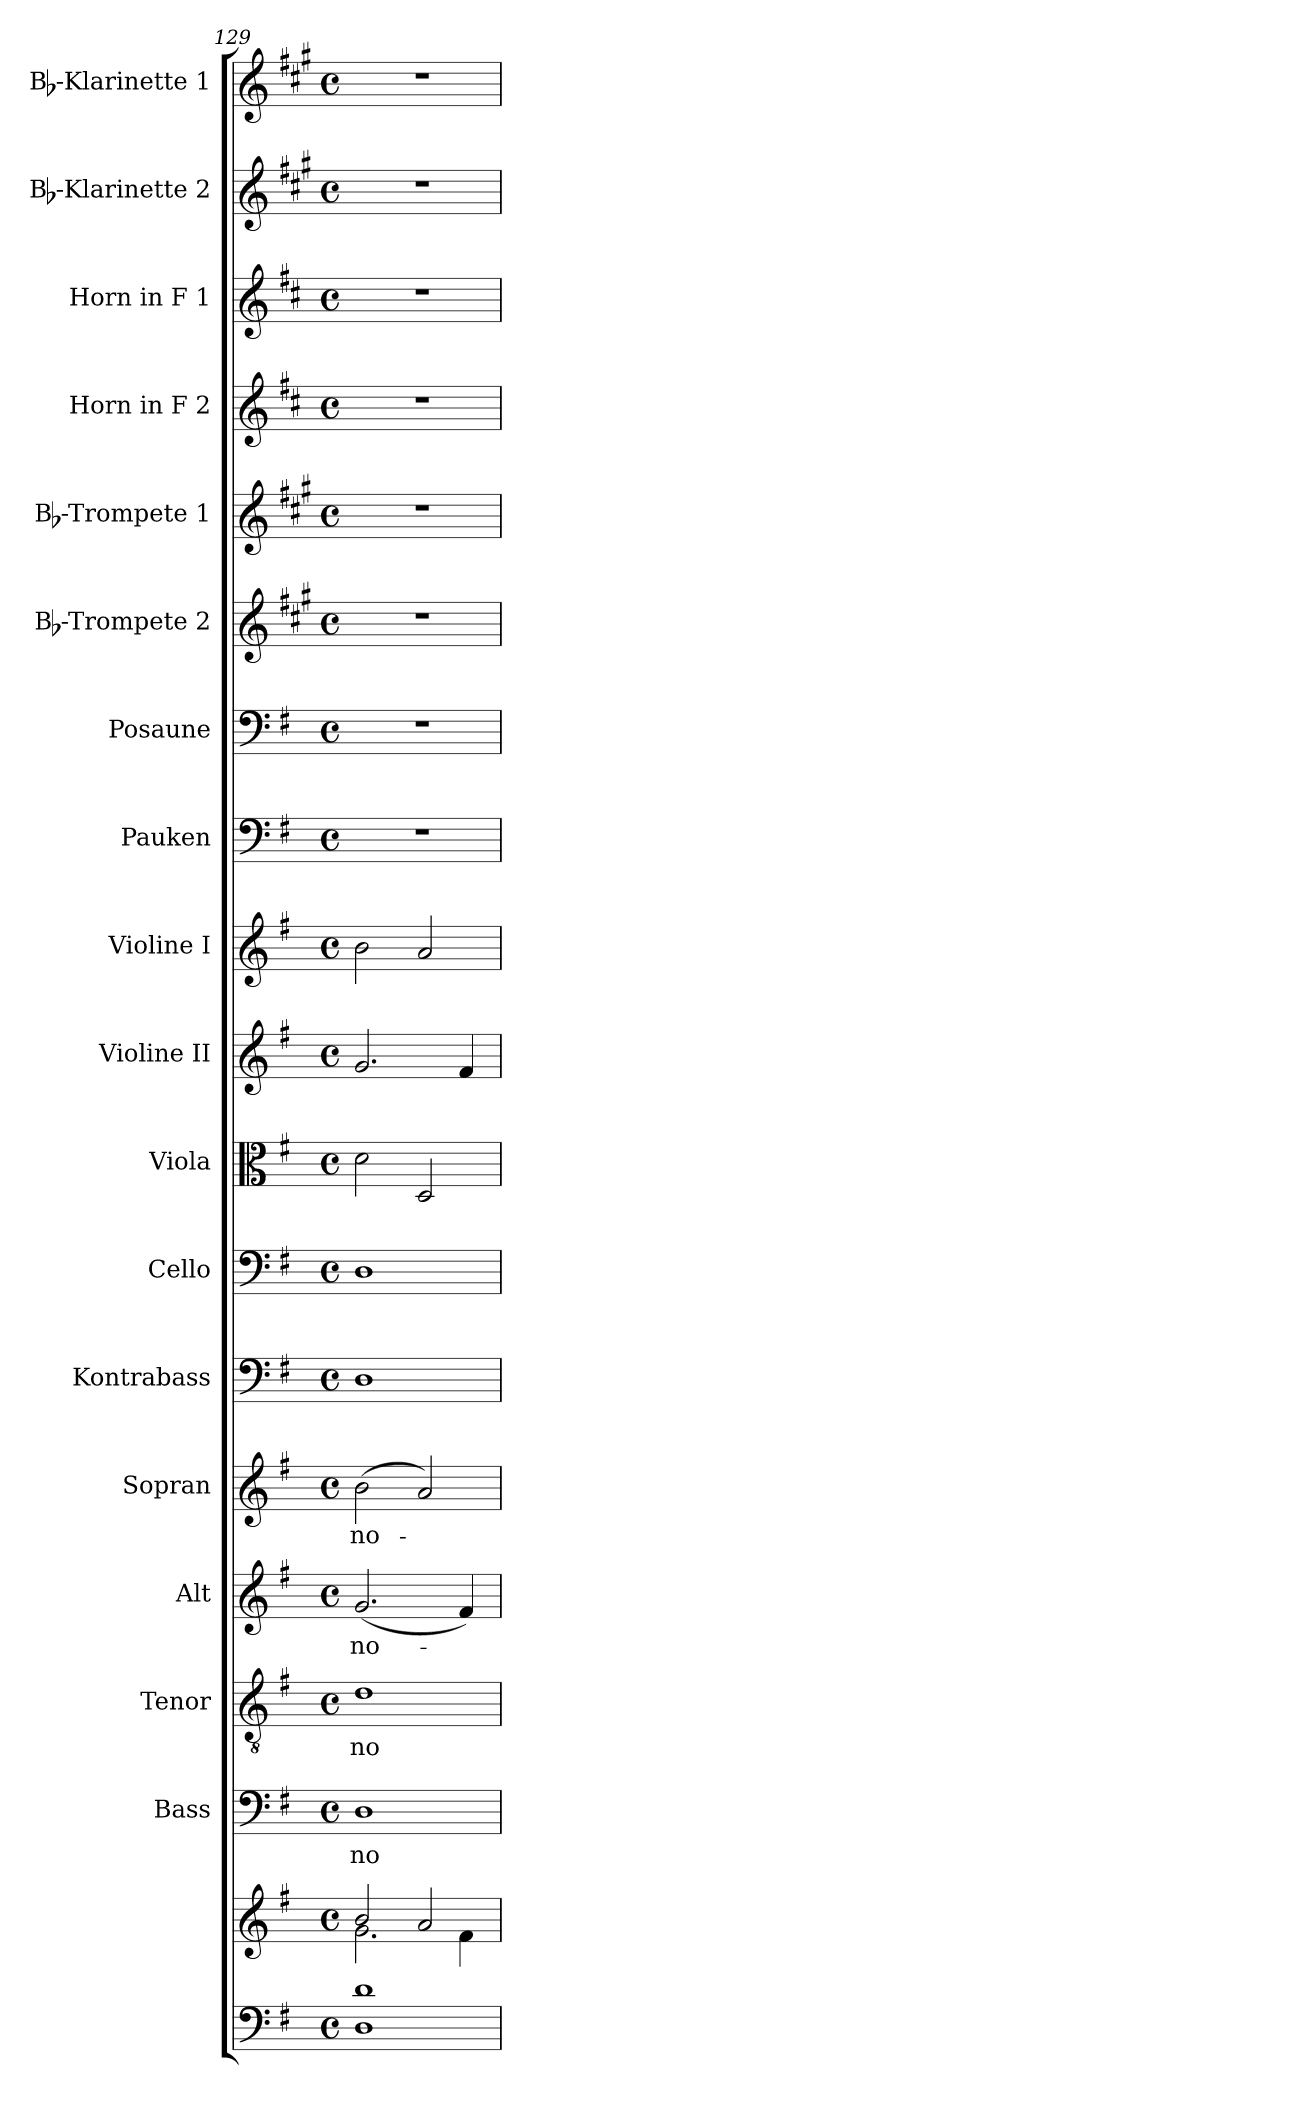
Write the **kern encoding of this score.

**kern	**kern	**kern	**text	**kern	**text	**kern	**text	**kern	**text	**kern	**kern	**kern	**kern	**kern	**kern	**kern	**kern	**kern	**kern	**kern	**kern	**kern
*part18	*part18	*part17	*part17	*part16	*part16	*part15	*part15	*part14	*part14	*part13	*part12	*part11	*part10	*part9	*part8	*part7	*part6	*part5	*part4	*part3	*part2	*part1
*staff19	*staff18	*staff17	*staff17	*staff16	*staff16	*staff15	*staff15	*staff14	*staff14	*staff13	*staff12	*staff11	*staff10	*staff9	*staff8	*staff7	*staff6	*staff5	*staff4	*staff3	*staff2	*staff1
*	*	*I"Bass	*	*I"Tenor	*	*I"Alt	*	*I"Sopran	*	*I"Kontrabass	*I"Cello	*I"Viola	*I"Violine II	*I"Violine I	*I"Pauken	*I"Posaune	*I"Bb-Trompete 2	*I"Bb-Trompete 1	*I"Horn in F 2	*I"Horn in F 1	*I"Bb-Klarinette 2	*I"Bb-Klarinette 1
*	*	*I'B.	*	*I'T.	*	*I'A.	*	*I'S.	*	*I'Kb.	*	*I'Vla.	*I'Vl. II	*I'Vl. I	*I'Pk.	*I'Pos.	*I'Bb Trp. 2	*I'Bb Trp. 1	*	*	*I'Bb Kl. 2	*I'Bb Kl. 1
*clefF4	*clefG2	*clefF4	*	*clefGv2	*	*clefG2	*	*clefG2	*	*clefF4	*clefF4	*clefC3	*clefG2	*clefG2	*clefF4	*clefF4	*clefG2	*clefG2	*clefG2	*clefG2	*clefG2	*clefG2
*	*	*	*	*	*	*	*	*	*	*ITrd7c12	*	*	*	*	*	*	*ITrd1c2	*ITrd1c2	*ITrd4c7	*ITrd4c7	*ITrd1c2	*ITrd1c2
*k[f#]	*k[f#]	*k[f#]	*	*k[f#]	*	*k[f#]	*	*k[f#]	*	*k[f#]	*k[f#]	*k[f#]	*k[f#]	*k[f#]	*k[f#]	*k[f#]	*k[f#]	*k[f#]	*k[f#]	*k[f#]	*k[f#]	*k[f#]
*G:	*G:	*G:	*	*G:	*	*G:	*	*G:	*	*G:	*G:	*G:	*G:	*G:	*G:	*G:	*G:	*G:	*G:	*G:	*G:	*G:
*M4/4	*M4/4	*M4/4	*	*M4/4	*	*M4/4	*	*M4/4	*	*M4/4	*M4/4	*M4/4	*M4/4	*M4/4	*M4/4	*M4/4	*M4/4	*M4/4	*M4/4	*M4/4	*M4/4	*M4/4
*met(c)	*met(c)	*met(c)	*	*met(c)	*	*met(c)	*	*met(c)	*	*met(c)	*met(c)	*met(c)	*met(c)	*met(c)	*met(c)	*met(c)	*met(c)	*met(c)	*met(c)	*met(c)	*met(c)	*met(c)
=129	=129	=129	=129	=129	=129	=129	=129	=129	=129	=129	=129	=129	=129	=129	=129	=129	=129	=129	=129	=129	=129	=129
*^	*^	*	*	*	*	*	*	*	*	*	*	*	*	*	*	*	*	*	*	*	*	*
!	!	!	!	!	!LO:LY:b	!	!LO:LY:b	!	!LO:LY:b	!	!LO:LY:b	!	!	!	!	!	!	!	!	!	!	!	!	!
1d	1D	2b/	2.g\	1D	no-	1d	no-	(<2.g/	no-	(>2b\	no-	1DD	1D	2d\	2.g/	2b\	1r	1r	1r	1r	1r	1r	1r	1r
.	.	2a/	.	.	.	.	.	.	.	2a/)	.	.	.	2D/	.	2a/	.	.	.	.	.	.	.	.
.	.	.	4f#\	.	.	.	.	4f#/)	.	.	.	.	.	.	4f#/	.	.	.	.	.	.	.	.	.
*v	*v	*	*	*	*	*	*	*	*	*	*	*	*	*	*	*	*	*	*	*	*	*	*	*
*	*v	*v	*	*	*	*	*	*	*	*	*	*	*	*	*	*	*	*	*	*	*	*	*
=	=	=	=	=	=	=	=	=	=	=	=	=	=	=	=	=	=	=	=	=	=	=
*-	*-	*-	*-	*-	*-	*-	*-	*-	*-	*-	*-	*-	*-	*-	*-	*-	*-	*-	*-	*-	*-	*-
